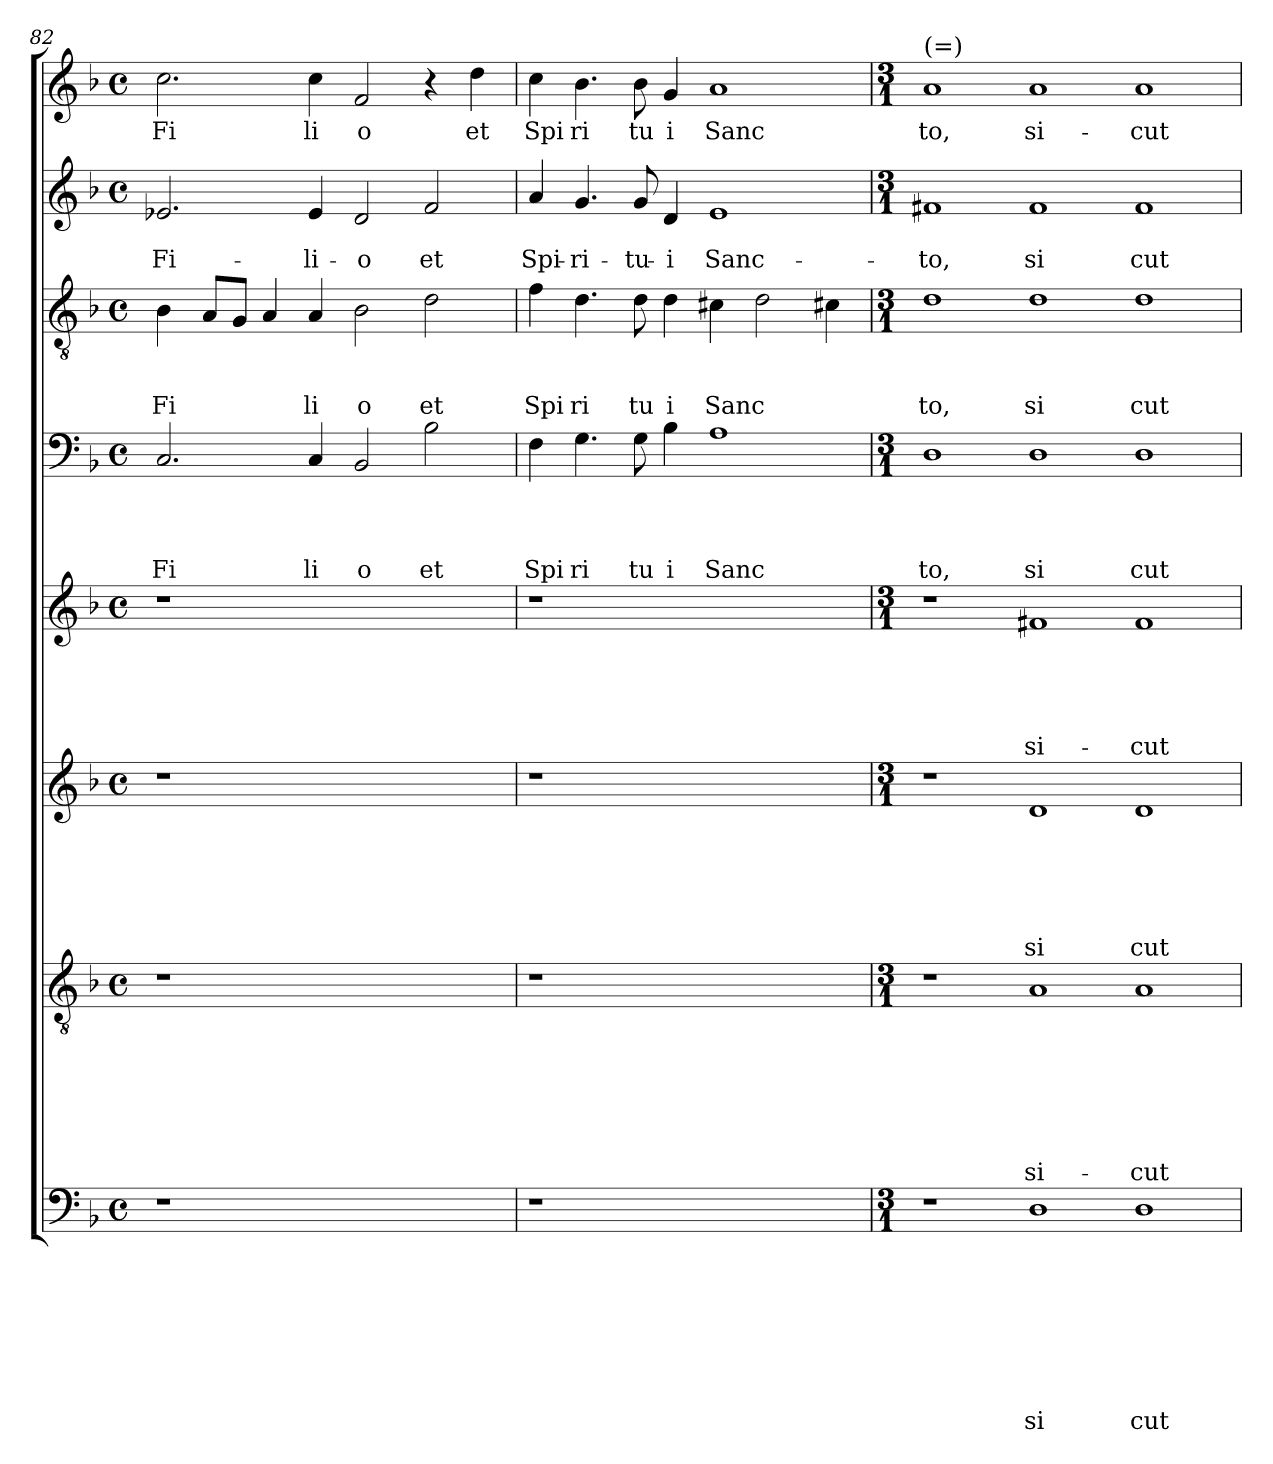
**kern	**text	**text	**text	**text	**text	**text	**text	**text	**kern	**text	**text	**text	**text	**text	**text	**text	**kern	**text	**text	**text	**text	**text	**text	**kern	**text	**text	**text	**text	**text	**kern	**text	**text	**text	**text	**kern	**text	**text	**text	**kern	**text	**text	**kern	**text
*part8	*part8	*part8	*part8	*part8	*part8	*part8	*part8	*part8	*part7	*part7	*part7	*part7	*part7	*part7	*part7	*part7	*part6	*part6	*part6	*part6	*part6	*part6	*part6	*part5	*part5	*part5	*part5	*part5	*part5	*part4	*part4	*part4	*part4	*part4	*part3	*part3	*part3	*part3	*part2	*part2	*part2	*part1	*part1
*staff8	*staff8	*staff8	*staff8	*staff8	*staff8	*staff8	*staff8	*staff8	*staff7	*staff7	*staff7	*staff7	*staff7	*staff7	*staff7	*staff7	*staff6	*staff6	*staff6	*staff6	*staff6	*staff6	*staff6	*staff5	*staff5	*staff5	*staff5	*staff5	*staff5	*staff4	*staff4	*staff4	*staff4	*staff4	*staff3	*staff3	*staff3	*staff3	*staff2	*staff2	*staff2	*staff1	*staff1
*clefF4	*	*	*	*	*	*	*	*	*clefGv2	*	*	*	*	*	*	*	*clefG2	*	*	*	*	*	*	*clefG2	*	*	*	*	*	*clefF4	*	*	*	*	*clefGv2	*	*	*	*clefG2	*	*	*clefG2	*
*k[b-]	*	*	*	*	*	*	*	*	*k[b-]	*	*	*	*	*	*	*	*k[b-]	*	*	*	*	*	*	*k[b-]	*	*	*	*	*	*k[b-]	*	*	*	*	*k[b-]	*	*	*	*k[b-]	*	*	*k[b-]	*
*F:	*	*	*	*	*	*	*	*	*F:	*	*	*	*	*	*	*	*F:	*	*	*	*	*	*	*F:	*	*	*	*	*	*F:	*	*	*	*	*F:	*	*	*	*F:	*	*	*F:	*
*M4/4	*	*	*	*	*	*	*	*	*M4/4	*	*	*	*	*	*	*	*M4/4	*	*	*	*	*	*	*M4/4	*	*	*	*	*	*M4/4	*	*	*	*	*M4/4	*	*	*	*M4/4	*	*	*M4/4	*
*met(c)	*	*	*	*	*	*	*	*	*met(c)	*	*	*	*	*	*	*	*met(c)	*	*	*	*	*	*	*met(c)	*	*	*	*	*	*met(c)	*	*	*	*	*met(c)	*	*	*	*met(c)	*	*	*met(c)	*
=82	=82	=82	=82	=82	=82	=82	=82	=82	=82	=82	=82	=82	=82	=82	=82	=82	=82	=82	=82	=82	=82	=82	=82	=82	=82	=82	=82	=82	=82	=82	=82	=82	=82	=82	=82	=82	=82	=82	=82	=82	=82	=82	=82
!	!	!	!	!	!	!	!	!	!	!	!	!	!	!	!	!	!	!	!	!	!	!	!	!	!	!	!	!	!	!	!	!	!	!LO:LY:b	!	!	!	!LO:LY:b	!	!	!LO:LY:b	!	!LO:LY:b
1r	.	.	.	.	.	.	.	.	1r	.	.	.	.	.	.	.	1r	.	.	.	.	.	.	1r	.	.	.	.	.	2.C/	.	.	.	Fi	4B-\	.	.	Fi	2.e-X/	.	Fi-	2.cc\	Fi
.	.	.	.	.	.	.	.	.	.	.	.	.	.	.	.	.	.	.	.	.	.	.	.	.	.	.	.	.	.	.	.	.	.	.	8A/L	.	.	.	.	.	.	.	.
.	.	.	.	.	.	.	.	.	.	.	.	.	.	.	.	.	.	.	.	.	.	.	.	.	.	.	.	.	.	.	.	.	.	.	8G/J	.	.	.	.	.	.	.	.
.	.	.	.	.	.	.	.	.	.	.	.	.	.	.	.	.	.	.	.	.	.	.	.	.	.	.	.	.	.	.	.	.	.	.	4A/	.	.	.	.	.	.	.	.
!	!	!	!	!	!	!	!	!	!	!	!	!	!	!	!	!	!	!	!	!	!	!	!	!	!	!	!	!	!	!	!	!	!	!LO:LY:b	!	!	!	!LO:LY:b	!	!	!LO:LY:b	!	!LO:LY:b
.	.	.	.	.	.	.	.	.	.	.	.	.	.	.	.	.	.	.	.	.	.	.	.	.	.	.	.	.	.	4C/	.	.	.	li	4A/	.	.	li	4e-/	.	-li-	4cc\	li
!	!	!	!	!	!	!	!	!	!	!	!	!	!	!	!	!	!	!	!	!	!	!	!	!	!	!	!	!	!	!	!	!	!	!LO:LY:b	!	!	!	!LO:LY:b	!	!	!LO:LY:b	!	!LO:LY:b
1ryy	.	.	.	.	.	.	.	.	1ryy	.	.	.	.	.	.	.	1ryy	.	.	.	.	.	.	1ryy	.	.	.	.	.	2BB-/	.	.	.	o	2B-\	.	.	o	2d/	.	-o	2f/	o
!	!	!	!	!	!	!	!	!	!	!	!	!	!	!	!	!	!	!	!	!	!	!	!	!	!	!	!	!	!	!	!	!	!	!LO:LY:b	!	!	!	!LO:LY:b	!	!	!LO:LY:b	!	!
.	.	.	.	.	.	.	.	.	.	.	.	.	.	.	.	.	.	.	.	.	.	.	.	.	.	.	.	.	.	2B-\	.	.	.	et	2d\	.	.	et	2f/	.	et	4r	.
!	!	!	!	!	!	!	!	!	!	!	!	!	!	!	!	!	!	!	!	!	!	!	!	!	!	!	!	!	!	!	!	!	!	!	!	!	!	!	!	!	!	!	!LO:LY:b
.	.	.	.	.	.	.	.	.	.	.	.	.	.	.	.	.	.	.	.	.	.	.	.	.	.	.	.	.	.	.	.	.	.	.	.	.	.	.	.	.	.	4dd\	et
=83	=83	=83	=83	=83	=83	=83	=83	=83	=83	=83	=83	=83	=83	=83	=83	=83	=83	=83	=83	=83	=83	=83	=83	=83	=83	=83	=83	=83	=83	=83	=83	=83	=83	=83	=83	=83	=83	=83	=83	=83	=83	=83	=83
!	!	!	!	!	!	!	!	!	!	!	!	!	!	!	!	!	!	!	!	!	!	!	!	!	!	!	!	!	!	!	!	!	!	!LO:LY:b	!	!	!	!LO:LY:b	!	!	!LO:LY:b	!	!LO:LY:b
1r	.	.	.	.	.	.	.	.	1r	.	.	.	.	.	.	.	1r	.	.	.	.	.	.	1r	.	.	.	.	.	4F\	.	.	.	Spi	4f\	.	.	Spi	4a/	.	Spi-	4cc\	Spi
!	!	!	!	!	!	!	!	!	!	!	!	!	!	!	!	!	!	!	!	!	!	!	!	!	!	!	!	!	!	!	!	!	!	!LO:LY:b	!	!	!	!LO:LY:b	!	!	!LO:LY:b	!	!LO:LY:b
.	.	.	.	.	.	.	.	.	.	.	.	.	.	.	.	.	.	.	.	.	.	.	.	.	.	.	.	.	.	4.G\	.	.	.	ri	4.d\	.	.	ri	4.g/	.	-ri-	4.b-\	ri
!	!	!	!	!	!	!	!	!	!	!	!	!	!	!	!	!	!	!	!	!	!	!	!	!	!	!	!	!	!	!	!	!	!	!LO:LY:b	!	!	!	!LO:LY:b	!	!	!LO:LY:b	!	!LO:LY:b
.	.	.	.	.	.	.	.	.	.	.	.	.	.	.	.	.	.	.	.	.	.	.	.	.	.	.	.	.	.	8G\	.	.	.	tu	8d\	.	.	tu	8g/	.	-tu-	8b-\	tu
!	!	!	!	!	!	!	!	!	!	!	!	!	!	!	!	!	!	!	!	!	!	!	!	!	!	!	!	!	!	!	!	!	!	!LO:LY:b	!	!	!	!LO:LY:b	!	!	!LO:LY:b	!	!LO:LY:b
.	.	.	.	.	.	.	.	.	.	.	.	.	.	.	.	.	.	.	.	.	.	.	.	.	.	.	.	.	.	4B-\	.	.	.	i	4d\	.	.	i	4d/	.	-i	4g/	i
!	!	!	!	!	!	!	!	!	!	!	!	!	!	!	!	!	!	!	!	!	!	!	!	!	!	!	!	!	!	!	!	!	!	!LO:LY:b	!	!	!	!LO:LY:b	!	!	!LO:LY:b	!	!LO:LY:b
1ryy	.	.	.	.	.	.	.	.	1ryy	.	.	.	.	.	.	.	1ryy	.	.	.	.	.	.	1ryy	.	.	.	.	.	1A	.	.	.	Sanc	4c#X\	.	.	Sanc	1e	.	Sanc-	1a	Sanc
.	.	.	.	.	.	.	.	.	.	.	.	.	.	.	.	.	.	.	.	.	.	.	.	.	.	.	.	.	.	.	.	.	.	.	2d\	.	.	.	.	.	.	.	.
.	.	.	.	.	.	.	.	.	.	.	.	.	.	.	.	.	.	.	.	.	.	.	.	.	.	.	.	.	.	.	.	.	.	.	4c#X\	.	.	.	.	.	.	.	.
!!LO:LB:g=z
=84	=84	=84	=84	=84	=84	=84	=84	=84	=84	=84	=84	=84	=84	=84	=84	=84	=84	=84	=84	=84	=84	=84	=84	=84	=84	=84	=84	=84	=84	=84	=84	=84	=84	=84	=84	=84	=84	=84	=84	=84	=84	=84	=84
*M3/1	*	*	*	*	*	*	*	*	*M3/1	*	*	*	*	*	*	*	*M3/1	*	*	*	*	*	*	*M3/1	*	*	*	*	*	*M3/1	*	*	*	*	*M3/1	*	*	*	*M3/1	*	*	*M3/1	*
!	!	!	!	!	!	!	!	!	!	!	!	!	!	!	!	!	!	!	!	!	!	!	!	!	!	!	!	!	!	!	!	!	!	!	!	!	!	!	!	!	!	!LO:TX:a:t=(=)	!
!	!	!	!	!	!	!	!	!	!	!	!	!	!	!	!	!	!	!	!	!	!	!	!	!	!	!	!	!	!	!	!	!	!	!LO:LY:b	!	!	!	!LO:LY:b	!	!	!LO:LY:b	!	!LO:LY:b
1r	.	.	.	.	.	.	.	.	1r	.	.	.	.	.	.	.	1r	.	.	.	.	.	.	1r	.	.	.	.	.	1D	.	.	.	to,	1d	.	.	to,	1f#X	.	-to,	1a	to,
!	!	!	!	!	!	!	!	!LO:LY:b	!	!	!	!	!	!	!	!LO:LY:b	!	!	!	!	!	!	!LO:LY:b	!	!	!	!	!	!LO:LY:b	!	!	!	!	!LO:LY:b	!	!	!	!LO:LY:b	!	!	!LO:LY:b	!	!LO:LY:b
1D	.	.	.	.	.	.	.	si	1A	.	.	.	.	.	.	si-	1d	.	.	.	.	.	si	1f#X	.	.	.	.	si-	1D	.	.	.	si	1d	.	.	si	1f#	.	si	1a	si-
!	!	!	!	!	!	!	!	!LO:LY:b	!	!	!	!	!	!	!	!LO:LY:b	!	!	!	!	!	!	!LO:LY:b	!	!	!	!	!	!LO:LY:b	!	!	!	!	!LO:LY:b	!	!	!	!LO:LY:b	!	!	!LO:LY:b	!	!LO:LY:b
1D	.	.	.	.	.	.	.	cut	1A	.	.	.	.	.	.	-cut	1d	.	.	.	.	.	cut	1f#	.	.	.	.	-cut	1D	.	.	.	cut	1d	.	.	cut	1f#	.	cut	1a	-cut
=	=	=	=	=	=	=	=	=	=	=	=	=	=	=	=	=	=	=	=	=	=	=	=	=	=	=	=	=	=	=	=	=	=	=	=	=	=	=	=	=	=	=	=
*-	*-	*-	*-	*-	*-	*-	*-	*-	*-	*-	*-	*-	*-	*-	*-	*-	*-	*-	*-	*-	*-	*-	*-	*-	*-	*-	*-	*-	*-	*-	*-	*-	*-	*-	*-	*-	*-	*-	*-	*-	*-	*-	*-
